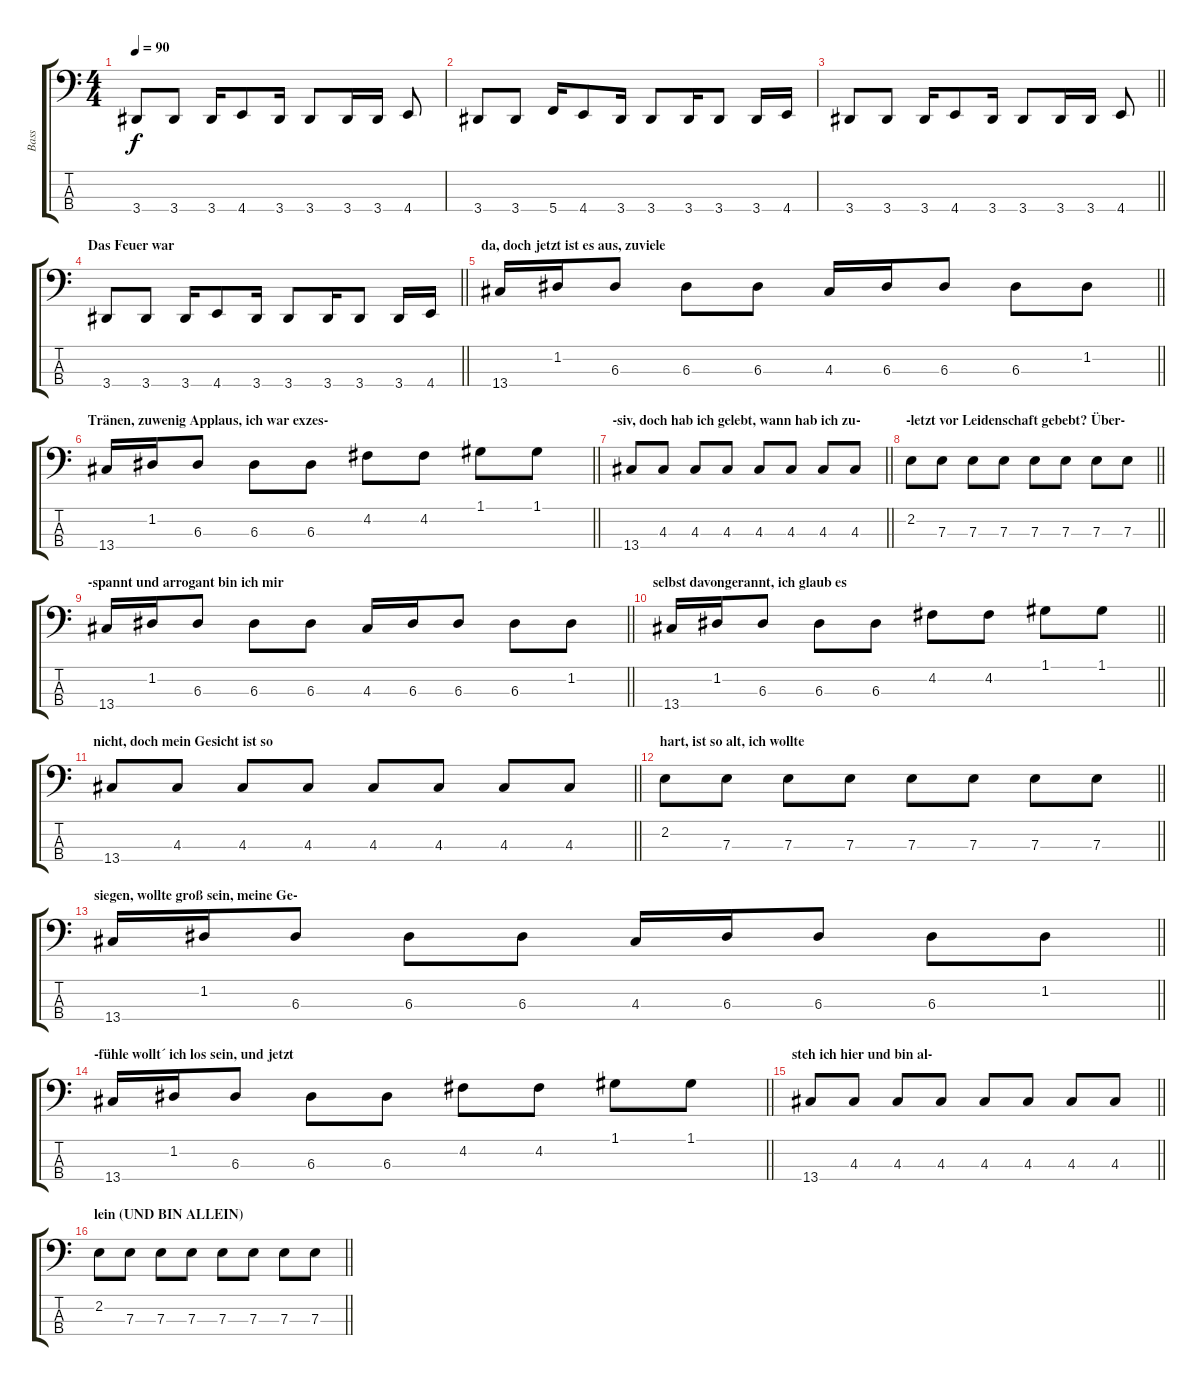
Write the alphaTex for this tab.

\track ("Bass" "Bass") {instrument electricbassfinger}
\staff {score tabs}
\tuning (G2 D2 A1 C1) {hide}
\ts (4 4)
\tempo 90
\clef f4
\ks c
3.4.8{dy f volume 2} 3.4.8 3.4.16 4.4.8 3.4.16 3.4.8 3.4.16 3.4.16 4.4.8 |
3.4.8 3.4.8 5.4.16 4.4.8 3.4.16 3.4.8 3.4.16 3.4.8 3.4.16 4.4.16 |
\barLineRight lightlight
3.4.8{volume 2} 3.4.8 3.4.16 4.4.8 3.4.16 3.4.8 3.4.16 3.4.16 4.4.8 |
\section ("" "Das Feuer war")
\barLineRight lightlight
3.4.8 3.4.8 3.4.16 4.4.8 3.4.16 3.4.8 3.4.16 3.4.8 3.4.16 4.4.16 |
\section ("" "da, doch jetzt ist es aus, zuviele")
\barLineRight lightlight
13.4.16 1.2.16 6.3.8 6.3.8 6.3.8 4.3.16 6.3.16 6.3.8 6.3.8 1.2.8 |
\section ("" "Tränen, zuwenig Applaus, ich war exzes-")
\barLineRight lightlight
13.4.16 1.2.16 6.3.8 6.3.8 6.3.8 4.2.8 4.2.8 1.1.8 1.1.8 |
\section ("" "-siv, doch hab ich gelebt, wann hab ich zu-")
\barLineRight lightlight
13.4.8 4.3.8 4.3.8 4.3.8 4.3.8 4.3.8 4.3.8 4.3.8 |
\section ("" "-letzt vor Leidenschaft gebebt? Über-")
\barLineRight lightlight
2.2.8 7.3.8 7.3.8 7.3.8 7.3.8 7.3.8 7.3.8 7.3.8 |
\section ("" "-spannt und arrogant bin ich mir ")
\barLineRight lightlight
13.4.16 1.2.16 6.3.8 6.3.8 6.3.8 4.3.16 6.3.16 6.3.8 6.3.8 1.2.8 |
\section ("" "selbst davongerannt, ich glaub es")
\barLineRight lightlight
13.4.16 1.2.16 6.3.8 6.3.8 6.3.8 4.2.8 4.2.8 1.1.8 1.1.8 |
\section ("" "nicht, doch mein Gesicht ist so")
\barLineRight lightlight
13.4.8 4.3.8 4.3.8 4.3.8 4.3.8 4.3.8 4.3.8 4.3.8 |
\section ("" "hart, ist so alt, ich wollte")
\barLineRight lightlight
2.2.8 7.3.8 7.3.8 7.3.8 7.3.8 7.3.8 7.3.8 7.3.8 |
\section ("" "siegen, wollte groß sein, meine Ge-")
\barLineRight lightlight
13.4.16 1.2.16 6.3.8 6.3.8 6.3.8 4.3.16 6.3.16 6.3.8 6.3.8 1.2.8 |
\section ("" "-fühle wollt´ ich los sein, und jetzt")
\barLineRight lightlight
13.4.16 1.2.16 6.3.8 6.3.8 6.3.8 4.2.8 4.2.8 1.1.8 1.1.8 |
\section ("" "steh ich hier und bin al-")
\barLineRight lightlight
13.4.8 4.3.8 4.3.8 4.3.8 4.3.8 4.3.8 4.3.8 4.3.8 |
\section ("" "lein (UND BIN ALLEIN)")
\barLineRight lightlight
2.2.8 7.3.8 7.3.8 7.3.8 7.3.8 7.3.8 7.3.8 7.3.8
